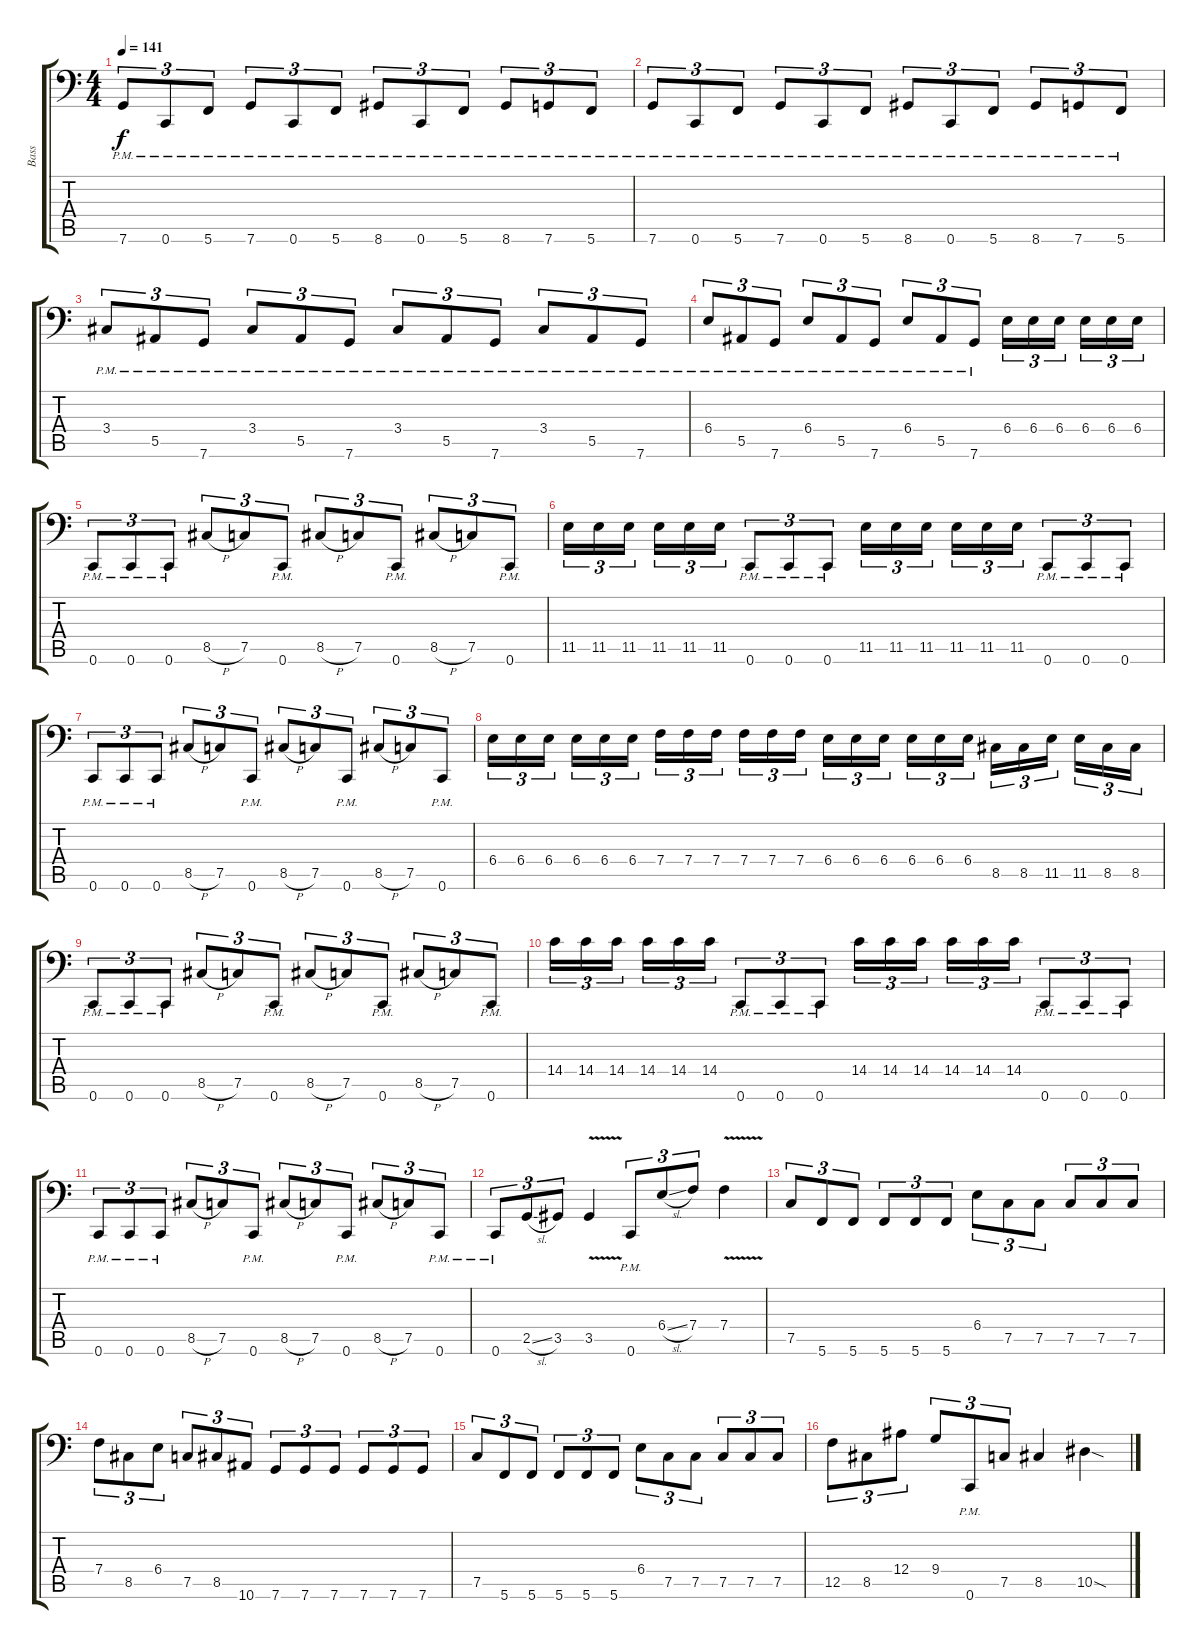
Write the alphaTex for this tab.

\track ("Bass" "Bass") {instrument electricbassfinger}
\staff {score tabs}
\tuning (C3 G2 Eb2 Bb1 F1 C1) {hide}
\ts (4 4)
\tempo 141
\clef f4
\ks c
7.6{pm}.8{tu (3 2) dy f} 0.6{pm}.8{tu (3 2)} 5.6{pm}.8{tu (3 2)} 7.6{pm}.8{tu (3 2)} 0.6{pm}.8{tu (3 2)} 5.6{pm}.8{tu (3 2)} 8.6{pm}.8{tu (3 2)} 0.6{pm}.8{tu (3 2)} 5.6{pm}.8{tu (3 2)} 8.6{pm}.8{tu (3 2)} 7.6{pm}.8{tu (3 2)} 5.6{pm}.8{tu (3 2)} |
7.6{pm}.8{tu (3 2)} 0.6{pm}.8{tu (3 2)} 5.6{pm}.8{tu (3 2)} 7.6{pm}.8{tu (3 2)} 0.6{pm}.8{tu (3 2)} 5.6{pm}.8{tu (3 2)} 8.6{pm}.8{tu (3 2)} 0.6{pm}.8{tu (3 2)} 5.6{pm}.8{tu (3 2)} 8.6{pm}.8{tu (3 2)} 7.6{pm}.8{tu (3 2)} 5.6{pm}.8{tu (3 2)} |
3.4{pm}.8{tu (3 2)} 5.5{pm}.8{tu (3 2)} 7.6{pm}.8{tu (3 2)} 3.4{pm}.8{tu (3 2)} 5.5{pm}.8{tu (3 2)} 7.6{pm}.8{tu (3 2)} 3.4{pm}.8{tu (3 2)} 5.5{pm}.8{tu (3 2)} 7.6{pm}.8{tu (3 2)} 3.4{pm}.8{tu (3 2)} 5.5{pm}.8{tu (3 2)} 7.6{pm}.8{tu (3 2)} |
6.4{pm}.8{tu (3 2)} 5.5{pm}.8{tu (3 2)} 7.6{pm}.8{tu (3 2)} 6.4{pm}.8{tu (3 2)} 5.5{pm}.8{tu (3 2)} 7.6{pm}.8{tu (3 2)} 6.4{pm}.8{tu (3 2)} 5.5{pm}.8{tu (3 2)} 7.6{pm}.8{tu (3 2)} 6.4.16{tu (3 2)} 6.4.16{tu (3 2)} 6.4.16{tu (3 2)} 6.4.16{tu (3 2)} 6.4.16{tu (3 2)} 6.4.16{tu (3 2)} |
0.6{pm}.8{tu (3 2)} 0.6{pm}.8{tu (3 2)} 0.6{pm}.8{tu (3 2)} 8.5{h}.8{tu (3 2)} 7.5.8{tu (3 2)} 0.6{pm}.8{tu (3 2)} 8.5{h}.8{tu (3 2)} 7.5.8{tu (3 2)} 0.6{pm}.8{tu (3 2)} 8.5{h}.8{tu (3 2)} 7.5.8{tu (3 2)} 0.6{pm}.8{tu (3 2)} |
11.5.16{tu (3 2)} 11.5.16{tu (3 2)} 11.5.16{tu (3 2)} 11.5.16{tu (3 2)} 11.5.16{tu (3 2)} 11.5.16{tu (3 2)} 0.6{pm}.8{tu (3 2)} 0.6{pm}.8{tu (3 2)} 0.6{pm}.8{tu (3 2)} 11.5.16{tu (3 2)} 11.5.16{tu (3 2)} 11.5.16{tu (3 2)} 11.5.16{tu (3 2)} 11.5.16{tu (3 2)} 11.5.16{tu (3 2)} 0.6{pm}.8{tu (3 2)} 0.6{pm}.8{tu (3 2)} 0.6{pm}.8{tu (3 2)} |
0.6{pm}.8{tu (3 2)} 0.6{pm}.8{tu (3 2)} 0.6{pm}.8{tu (3 2)} 8.5{h}.8{tu (3 2)} 7.5.8{tu (3 2)} 0.6{pm}.8{tu (3 2)} 8.5{h}.8{tu (3 2)} 7.5.8{tu (3 2)} 0.6{pm}.8{tu (3 2)} 8.5{h}.8{tu (3 2)} 7.5.8{tu (3 2)} 0.6{pm}.8{tu (3 2)} |
6.4.16{tu (3 2)} 6.4.16{tu (3 2)} 6.4.16{tu (3 2)} 6.4.16{tu (3 2)} 6.4.16{tu (3 2)} 6.4.16{tu (3 2)} 7.4.16{tu (3 2)} 7.4.16{tu (3 2)} 7.4.16{tu (3 2)} 7.4.16{tu (3 2)} 7.4.16{tu (3 2)} 7.4.16{tu (3 2)} 6.4.16{tu (3 2)} 6.4.16{tu (3 2)} 6.4.16{tu (3 2)} 6.4.16{tu (3 2)} 6.4.16{tu (3 2)} 6.4.16{tu (3 2)} 8.5.16{tu (3 2)} 8.5.16{tu (3 2)} 11.5.16{tu (3 2)} 11.5.16{tu (3 2)} 8.5.16{tu (3 2)} 8.5.16{tu (3 2)} |
0.6{pm}.8{tu (3 2)} 0.6{pm}.8{tu (3 2)} 0.6{pm}.8{tu (3 2)} 8.5{h}.8{tu (3 2)} 7.5.8{tu (3 2)} 0.6{pm}.8{tu (3 2)} 8.5{h}.8{tu (3 2)} 7.5.8{tu (3 2)} 0.6{pm}.8{tu (3 2)} 8.5{h}.8{tu (3 2)} 7.5.8{tu (3 2)} 0.6{pm}.8{tu (3 2)} |
14.4.16{tu (3 2)} 14.4.16{tu (3 2)} 14.4.16{tu (3 2)} 14.4.16{tu (3 2)} 14.4.16{tu (3 2)} 14.4.16{tu (3 2)} 0.6{pm}.8{tu (3 2)} 0.6{pm}.8{tu (3 2)} 0.6{pm}.8{tu (3 2)} 14.4.16{tu (3 2)} 14.4.16{tu (3 2)} 14.4.16{tu (3 2)} 14.4.16{tu (3 2)} 14.4.16{tu (3 2)} 14.4.16{tu (3 2)} 0.6{pm}.8{tu (3 2)} 0.6{pm}.8{tu (3 2)} 0.6{pm}.8{tu (3 2)} |
0.6{pm}.8{tu (3 2)} 0.6{pm}.8{tu (3 2)} 0.6{pm}.8{tu (3 2)} 8.5{h}.8{tu (3 2)} 7.5.8{tu (3 2)} 0.6{pm}.8{tu (3 2)} 8.5{h}.8{tu (3 2)} 7.5.8{tu (3 2)} 0.6{pm}.8{tu (3 2)} 8.5{h}.8{tu (3 2)} 7.5.8{tu (3 2)} 0.6{pm}.8{tu (3 2)} |
0.6{pm}.8{tu (3 2)} 2.5{sl}.8{tu (3 2)} 3.5.8{tu (3 2)} 3.5{v}.4 0.6{pm}.8{tu (3 2)} 6.4{sl}.8{tu (3 2)} 7.4.8{tu (3 2)} 7.4{v}.4 |
7.5.8{tu (3 2)} 5.6.8{tu (3 2)} 5.6.8{tu (3 2)} 5.6.8{tu (3 2)} 5.6.8{tu (3 2)} 5.6.8{tu (3 2)} 6.4.8{tu (3 2)} 7.5.8{tu (3 2)} 7.5.8{tu (3 2)} 7.5.8{tu (3 2)} 7.5.8{tu (3 2)} 7.5.8{tu (3 2)} |
7.4.8{tu (3 2)} 8.5.8{tu (3 2)} 6.4.8{tu (3 2)} 7.5.8{tu (3 2)} 8.5.8{tu (3 2)} 10.6.8{tu (3 2)} 7.6.8{tu (3 2)} 7.6.8{tu (3 2)} 7.6.8{tu (3 2)} 7.6.8{tu (3 2)} 7.6.8{tu (3 2)} 7.6.8{tu (3 2)} |
7.5.8{tu (3 2)} 5.6.8{tu (3 2)} 5.6.8{tu (3 2)} 5.6.8{tu (3 2)} 5.6.8{tu (3 2)} 5.6.8{tu (3 2)} 6.4.8{tu (3 2)} 7.5.8{tu (3 2)} 7.5.8{tu (3 2)} 7.5.8{tu (3 2)} 7.5.8{tu (3 2)} 7.5.8{tu (3 2)} |
12.5.8{tu (3 2)} 8.5.8{tu (3 2)} 12.4.8{tu (3 2)} 9.4.8{tu (3 2)} 0.6{pm}.8{tu (3 2)} 7.5.8{tu (3 2)} 8.5.4 10.5{sod}.4
